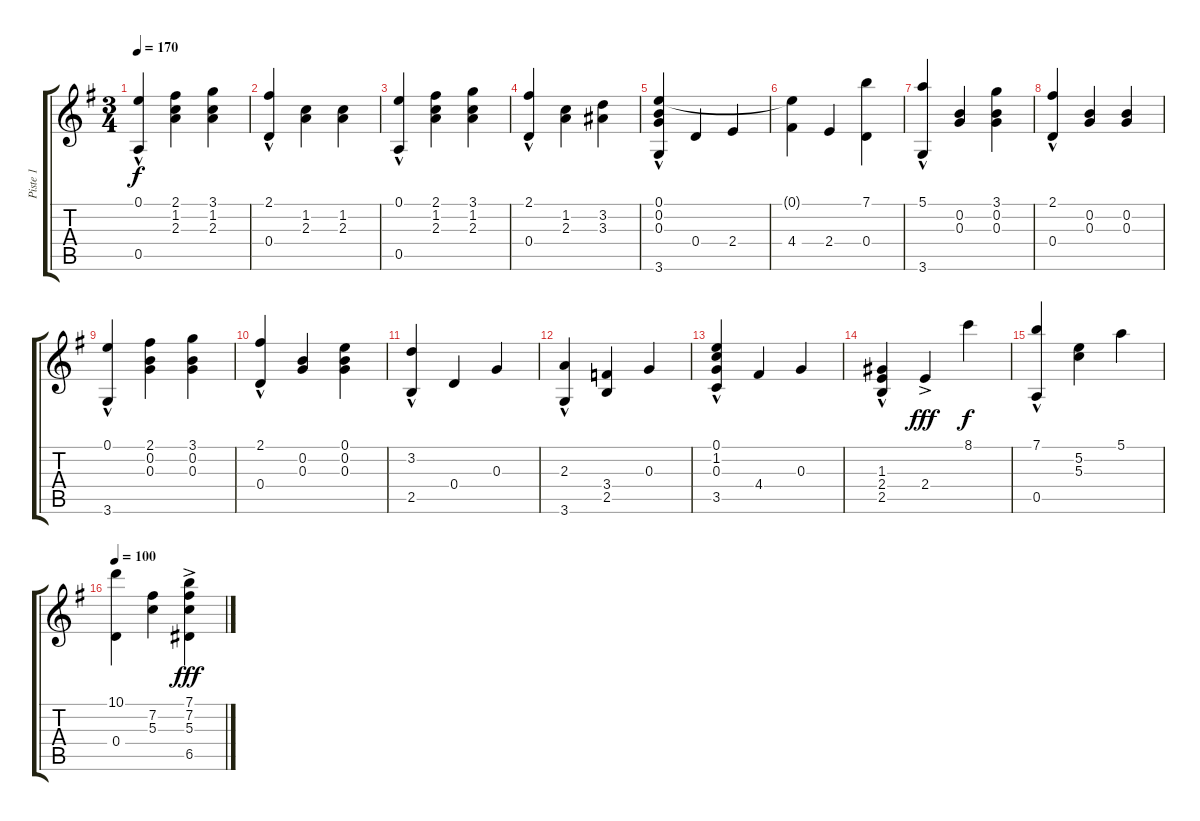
\track ("Piste 1" "Piste 1") {instrument acousticguitarnylon}
\staff {score tabs}
\tuning (E4 B3 G3 D3 A2 E2) {hide}
\ts (3 4)
\tempo 170
\clef g2
\ks g
(0.1 0.5{hac}).4{dy f} (2.1 1.2 2.3).4 (3.1 1.2 2.3).4 |
(2.1{hac} 0.4{hac}).4 (1.2 2.3).4 (1.2 2.3).4 |
(0.1 0.5{hac}).4 (2.1 1.2 2.3).4 (3.1 1.2 2.3).4 |
(2.1 0.4{hac}).4 (1.2 2.3).4 (3.2 3.3).4 |
(0.1{hac} 0.2{hac} 0.3{hac} 3.6{hac}).4 0.4.4 2.4.4 |
(0.1{t} 4.4).4 2.4.4 (7.1 0.4).4 |
(5.1 3.6{hac}).4 (0.2 0.3).4 (3.1 0.2 0.3).4 |
(2.1{hac} 0.4{hac}).4 (0.2 0.3).4 (0.2 0.3).4 |
(0.1 3.6{hac}).4 (2.1 0.2 0.3).4 (3.1 0.2 0.3).4 |
(2.1 0.4{hac}).4 (0.2 0.3).4 (0.1 0.2 0.3).4 |
(3.2 2.5{hac}).4 0.4.4 0.3.4 |
(2.3 3.6{hac}).4 (3.4 2.5).4 0.3.4 |
(0.1{hac} 1.2 0.3 3.5{hac}).4 4.4.4 0.3.4 |
(1.3 2.4 2.5{hac}).4 2.4{ac}.4{dy fff} 8.1.4{dy f} |
(7.1 0.5{hac}).4 (5.2 5.3).4 5.1.4 |
\tempo 100
(10.1 0.4).4 (7.2 5.3).4 (7.1 7.2 5.3 6.5{ac}).4{dy fff}
